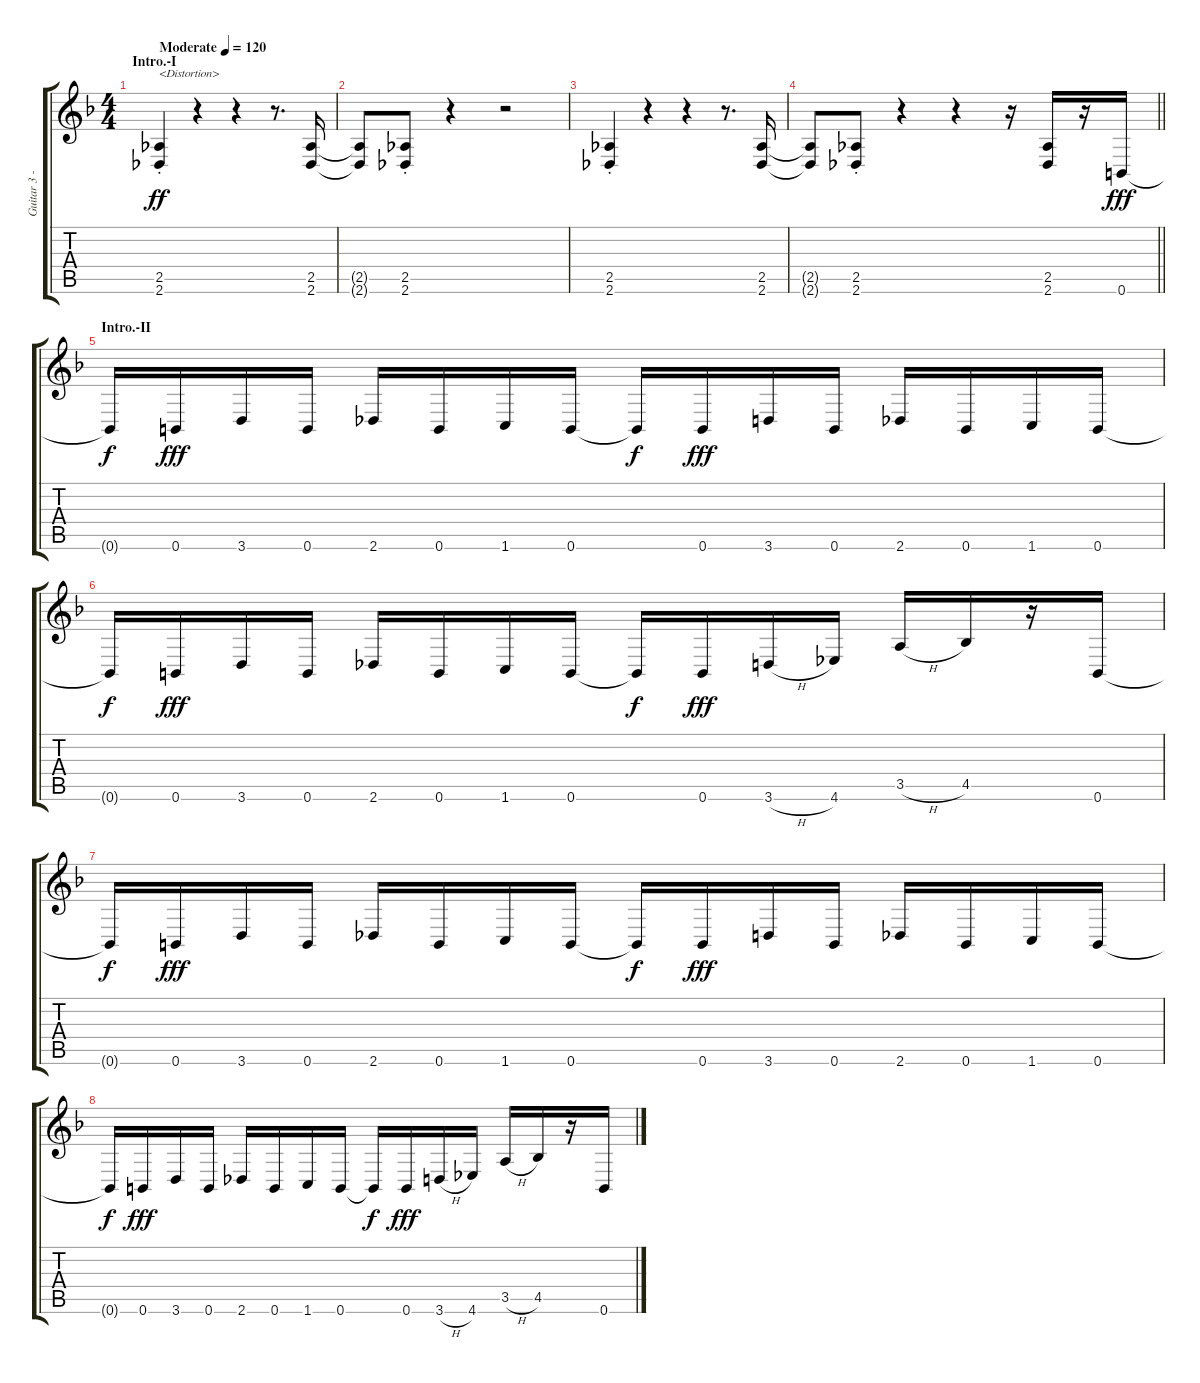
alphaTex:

\track ("Guitar 3 - Aoi" "Guitar 3 -") {instrument distortionguitar}
\staff {score tabs}
\tuning (Db4 Ab3 E3 B2 Gb2 B1) {hide}
\ts (4 4)
\section ("" "Intro.-I")
\tempo (120 "Moderate")
\clef g2
\ks f
(2.5{st} 2.6{st}).4{txt "<Distortion>" dy ff instrument distortionguitar} r.4 r.4 r.8{d} (2.5 2.6).16 |
(2.5{t} 2.6{t}).8 (2.5{st} 2.6{st}).8 r.4 r.2 |
(2.5{st} 2.6{st}).4 r.4 r.4 r.8{d} (2.5 2.6).16 |
\barLineRight lightlight
(2.5{t} 2.6{t}).8 (2.5{st} 2.6{st}).8 r.4 r.4 r.16 (2.5 2.6).16 r.16 0.6.16{dy fff} |
\section ("" "Intro.-II")
0.6{t}.16{dy f} 0.6.16{dy fff} 3.6.16 0.6.16 2.6.16 0.6.16 1.6.16 0.6.16 0.6{t}.16{dy f} 0.6.16{dy fff} 3.6.16 0.6.16 2.6.16 0.6.16 1.6.16 0.6.16 |
0.6{t}.16{dy f} 0.6.16{dy fff} 3.6.16 0.6.16 2.6.16 0.6.16 1.6.16 0.6.16 0.6{t}.16{dy f} 0.6.16{dy fff} 3.6{h}.16 4.6.16 3.5{h}.16 4.5.16 r.16 0.6.16 |
0.6{t}.16{dy f} 0.6.16{dy fff} 3.6.16 0.6.16 2.6.16 0.6.16 1.6.16 0.6.16 0.6{t}.16{dy f} 0.6.16{dy fff} 3.6.16 0.6.16 2.6.16 0.6.16 1.6.16 0.6.16 |
0.6{t}.16{dy f} 0.6.16{dy fff} 3.6.16 0.6.16 2.6.16 0.6.16 1.6.16 0.6.16 0.6{t}.16{dy f} 0.6.16{dy fff} 3.6{h}.16 4.6.16 3.5{h}.16 4.5.16 r.16 0.6.16
